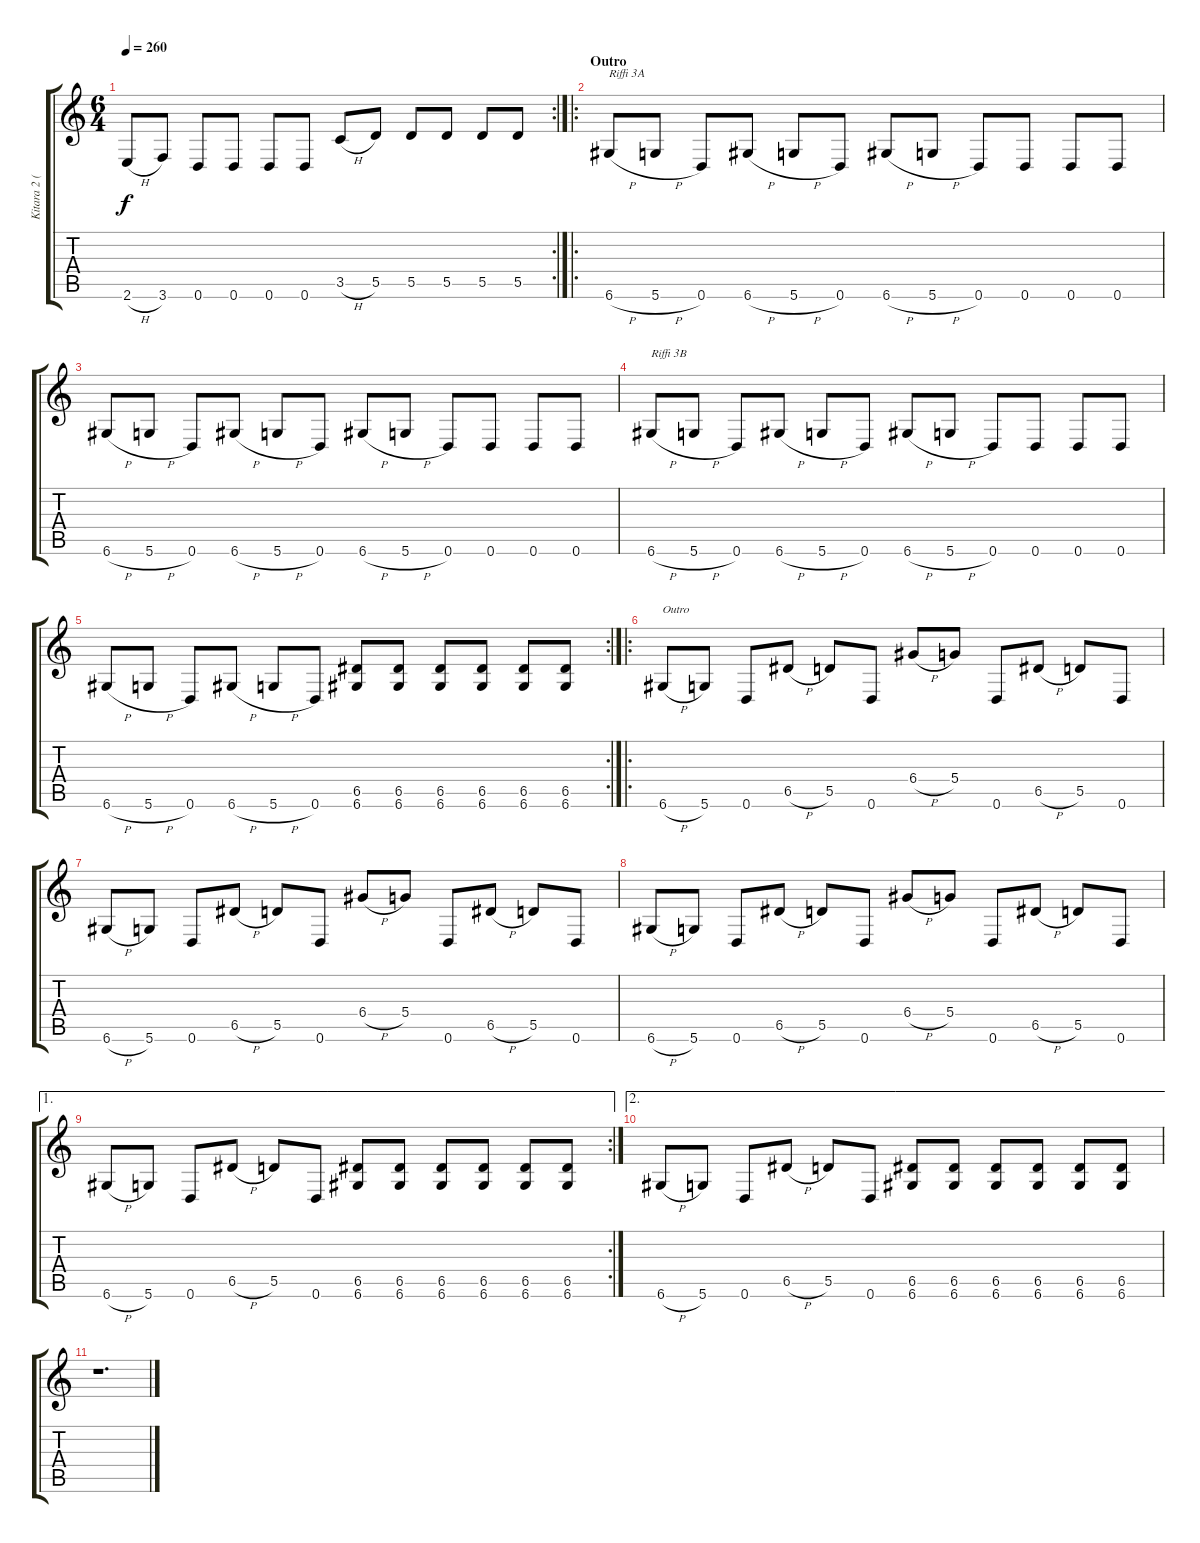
\track ("Kitara 2 (Tuomo)" "Kitara 2 (") {instrument distortionguitar}
\staff {score tabs}
\tuning (E4 B3 G3 D3 A2 D2) {hide}
\rc 2
\ts (6 4)
\tempo 260
\clef g2
\ks c
2.6{h}.8{dy f} 3.6.8 0.6.8 0.6.8 0.6.8 0.6.8 3.5{h}.8 5.5.8 5.5.8 5.5.8 5.5.8 5.5.8 |
\ro
\section ("" "Outro")
6.6{h}.8{txt "Riffi 3A"} 5.6{h}.8 0.6.8 6.6{h}.8 5.6{h}.8 0.6.8 6.6{h}.8 5.6{h}.8 0.6.8 0.6.8 0.6.8 0.6.8 |
6.6{h}.8 5.6{h}.8 0.6.8 6.6{h}.8 5.6{h}.8 0.6.8 6.6{h}.8 5.6{h}.8 0.6.8 0.6.8 0.6.8 0.6.8 |
6.6{h}.8{txt "Riffi 3B"} 5.6{h}.8 0.6.8 6.6{h}.8 5.6{h}.8 0.6.8 6.6{h}.8 5.6{h}.8 0.6.8 0.6.8 0.6.8 0.6.8 |
\rc 2
6.6{h}.8 5.6{h}.8 0.6.8 6.6{h}.8 5.6{h}.8 0.6.8 (6.5 6.6).8 (6.5 6.6).8 (6.5 6.6).8 (6.5 6.6).8 (6.5 6.6).8 (6.5 6.6).8 |
\ro
6.6{h}.8{txt "Outro"} 5.6.8 0.6.8 6.5{h}.8 5.5.8 0.6.8 6.4{h}.8 5.4.8 0.6.8 6.5{h}.8 5.5.8 0.6.8 |
6.6{h}.8 5.6.8 0.6.8 6.5{h}.8 5.5.8 0.6.8 6.4{h}.8 5.4.8 0.6.8 6.5{h}.8 5.5.8 0.6.8 |
6.6{h}.8 5.6.8 0.6.8 6.5{h}.8 5.5.8 0.6.8 6.4{h}.8 5.4.8 0.6.8 6.5{h}.8 5.5.8 0.6.8 |
\ae 1
\rc 2
6.6{h}.8 5.6.8 0.6.8 6.5{h}.8 5.5.8 0.6.8 (6.5 6.6).8 (6.5 6.6).8 (6.5 6.6).8 (6.5 6.6).8 (6.5 6.6).8 (6.5 6.6).8 |
\ae 2
6.6{h}.8 5.6.8 0.6.8 6.5{h}.8 5.5.8 0.6.8 (6.5 6.6).8 (6.5 6.6).8 (6.5 6.6).8 (6.5 6.6).8 (6.5 6.6).8 (6.5 6.6).8 |
r.1{d}
